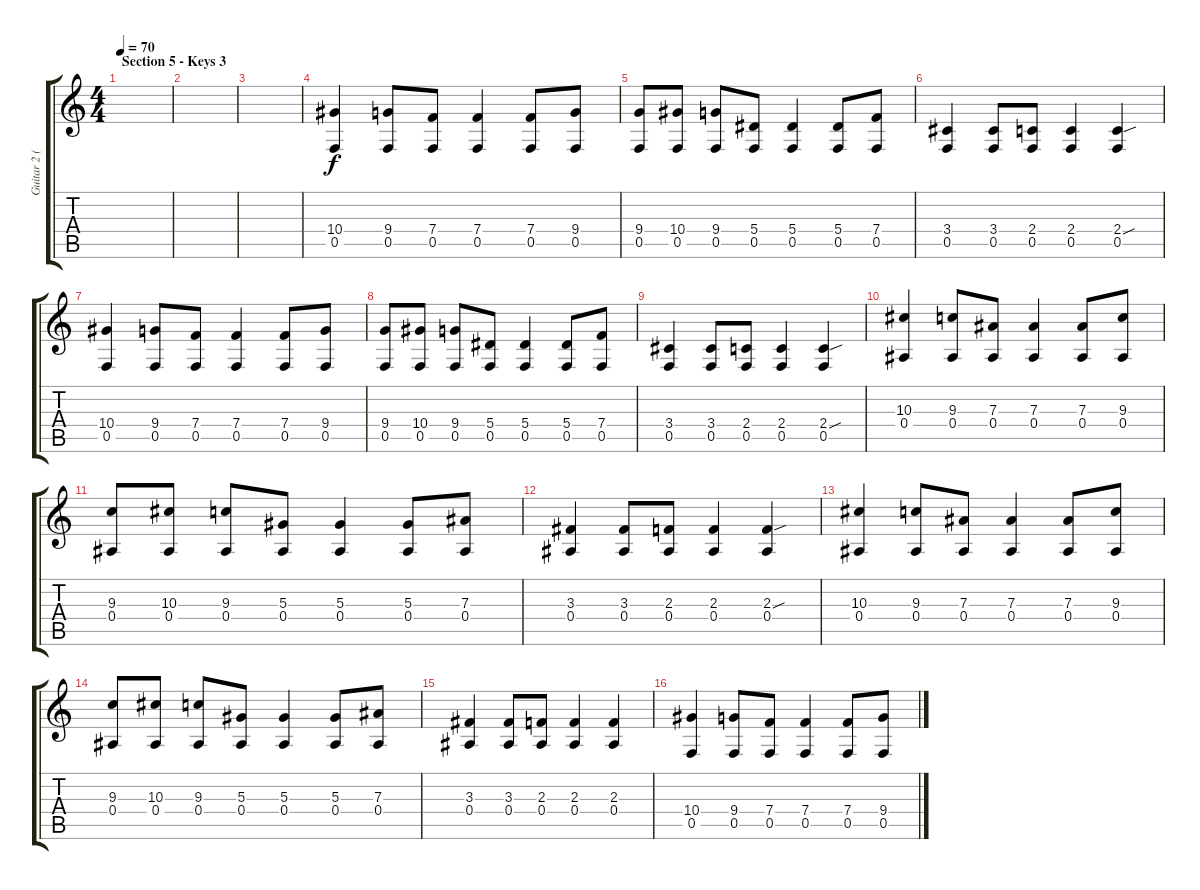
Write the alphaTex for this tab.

\track ("Guitar 2 (Distortion)" "Guitar 2 (") {instrument distortionguitar}
\staff {score tabs}
\tuning (C4 G3 Eb3 Bb2 F2 C2) {hide}
\ts (4 4)
\section ("" "Section 5 - Keys 3")
\tempo 70
\clef g2
\ks c
|
|
|
(10.4 0.5).4 (9.4 0.5).8 (7.4 0.5).8 (7.4 0.5).4 (7.4 0.5).8 (9.4 0.5).8 |
(9.4 0.5).8 (10.4 0.5).8 (9.4 0.5).8 (5.4 0.5).8 (5.4 0.5).4 (5.4 0.5).8 (7.4 0.5).8 |
(3.4 0.5).4 (3.4 0.5).8 (2.4 0.5).8 (2.4 0.5).4 (2.4{sou} 0.5).4 |
(10.4 0.5).4 (9.4 0.5).8 (7.4 0.5).8 (7.4 0.5).4 (7.4 0.5).8 (9.4 0.5).8 |
(9.4 0.5).8 (10.4 0.5).8 (9.4 0.5).8 (5.4 0.5).8 (5.4 0.5).4 (5.4 0.5).8 (7.4 0.5).8 |
(3.4 0.5).4 (3.4 0.5).8 (2.4 0.5).8 (2.4 0.5).4 (2.4{sou} 0.5).4 |
(10.3 0.4).4 (9.3 0.4).8 (7.3 0.4).8 (7.3 0.4).4 (7.3 0.4).8 (9.3 0.4).8 |
(9.3 0.4).8 (10.3 0.4).8 (9.3 0.4).8 (5.3 0.4).8 (5.3 0.4).4 (5.3 0.4).8 (7.3 0.4).8 |
(3.3 0.4).4 (3.3 0.4).8 (2.3 0.4).8 (2.3 0.4).4 (2.3{sou} 0.4).4 |
(10.3 0.4).4 (9.3 0.4).8 (7.3 0.4).8 (7.3 0.4).4 (7.3 0.4).8 (9.3 0.4).8 |
(9.3 0.4).8 (10.3 0.4).8 (9.3 0.4).8 (5.3 0.4).8 (5.3 0.4).4 (5.3 0.4).8 (7.3 0.4).8 |
(3.3 0.4).4 (3.3 0.4).8 (2.3 0.4).8 (2.3 0.4).4 (2.3 0.4).4 |
(10.4 0.5).4 (9.4 0.5).8 (7.4 0.5).8 (7.4 0.5).4 (7.4 0.5).8 (9.4 0.5).8
